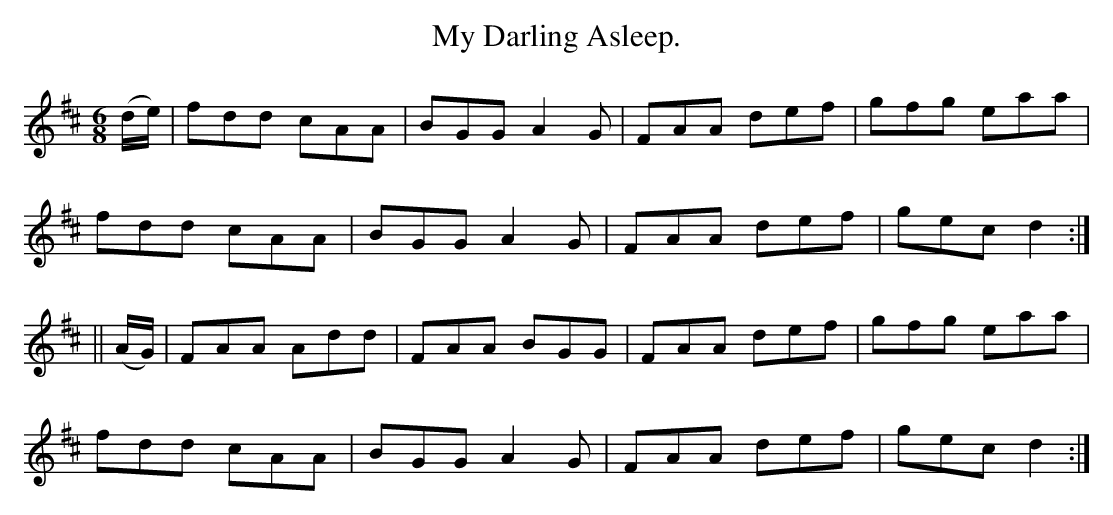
X:1
T: My Darling Asleep.
M: 6/8
L: 1/8
K: D
(d/e/) | fdd cAA | BGG A2 G | FAA def | gfg eaa |
fdd cAA | BGG A2G | FAA def | gec d2 :|
|| (A/G/) | FAA Add | FAA BGG | FAA def | gfg eaa |
fdd cAA | BGG A2 G | FAA def | gec d2 :|
